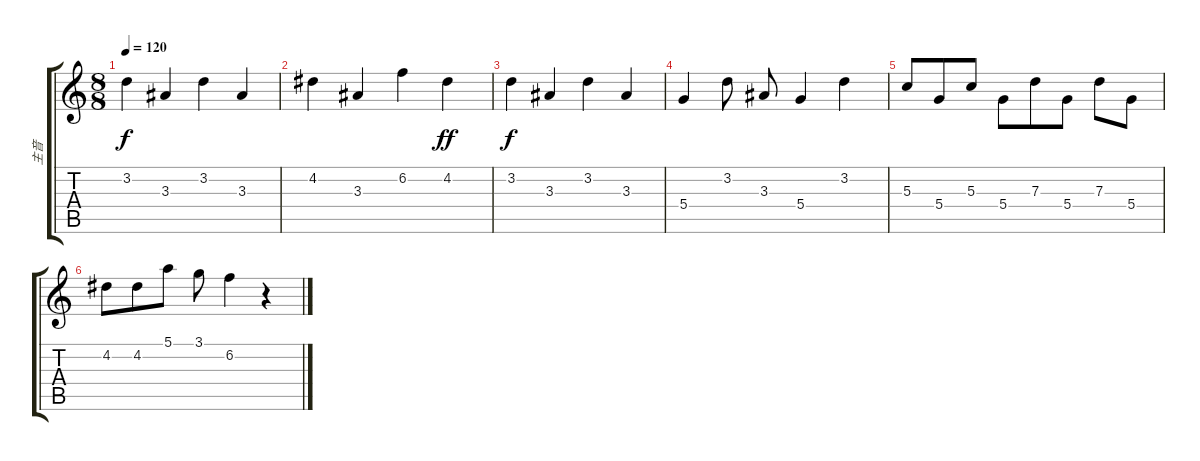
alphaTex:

\track ("主音" "主音") {instrument distortionguitar}
\staff {score tabs}
\tuning (E4 B3 G3 D3 A2 E2) {hide}
\ts (8 8)
\tempo 120
\clef g2
\ks c
3.2.4{dy f} 3.3.4 3.2.4 3.3.4 |
4.2.4 3.3.4 6.2.4 4.2.4{dy ff} |
3.2.4{dy f} 3.3.4 3.2.4 3.3.4 |
5.4.4 3.2.8 3.3.8 5.4.4 3.2.4 |
5.3.8 5.4.8 5.3.8 5.4.8 7.3.8 5.4.8 7.3.8 5.4.8 |
4.2.8 4.2.8 5.1.8 3.1.8 6.2.4 r.4
